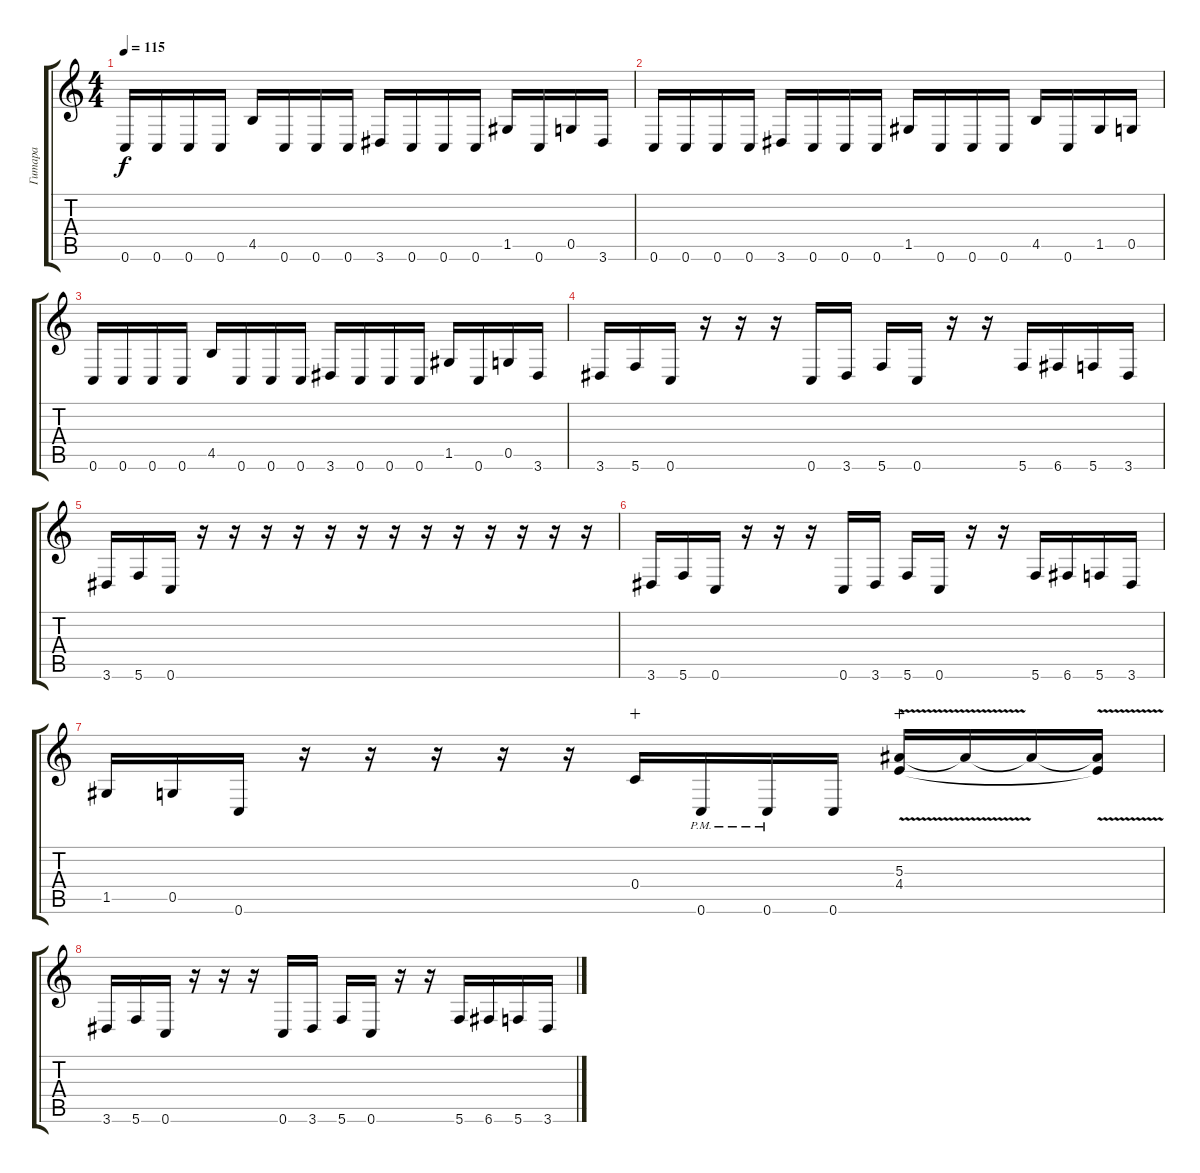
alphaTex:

\track ("Гитара" "Гитара") {instrument distortionguitar}
\staff {score tabs}
\tuning (D4 A3 F3 C3 G2 C2) {hide}
\ts (4 4)
\tempo 115
\clef g2
\ks c
0.6.16{dy f} 0.6.16 0.6.16 0.6.16 4.5.16 0.6.16 0.6.16 0.6.16 3.6.16 0.6.16 0.6.16 0.6.16 1.5.16 0.6.16 0.5.16 3.6.16 |
0.6.16 0.6.16 0.6.16 0.6.16 3.6.16 0.6.16 0.6.16 0.6.16 1.5.16 0.6.16 0.6.16 0.6.16 4.5.16 0.6.16 1.5.16 0.5.16 |
0.6.16 0.6.16 0.6.16 0.6.16 4.5.16 0.6.16 0.6.16 0.6.16 3.6.16 0.6.16 0.6.16 0.6.16 1.5.16 0.6.16 0.5.16 3.6.16 |
3.6.16 5.6.16 0.6.16 r.16 r.16 r.16 0.6.16 3.6.16 5.6.16 0.6.16 r.16 r.16 5.6.16 6.6.16 5.6.16 3.6.16 |
3.6.16 5.6.16 0.6.16 r.16 r.16 r.16 r.16 r.16 r.16 r.16 r.16 r.16 r.16 r.16 r.16 r.16 |
3.6.16 5.6.16 0.6.16 r.16 r.16 r.16 0.6.16 3.6.16 5.6.16 0.6.16 r.16 r.16 5.6.16 6.6.16 5.6.16 3.6.16 |
1.5.16 0.5.16 0.6.16 r.16 r.16 r.16 r.16 r.16 0.4.16{wahc} 0.6{pm}.16 0.6{pm}.16 0.6.16 (5.3{v} 4.4{v}).16{wahc} 5.3{t}.16 5.3{t}.16 (5.3{t} 4.4{t}).16 |
3.6.16 5.6.16 0.6.16 r.16 r.16 r.16 0.6.16 3.6.16 5.6.16 0.6.16 r.16 r.16 5.6.16 6.6.16 5.6.16 3.6.16
